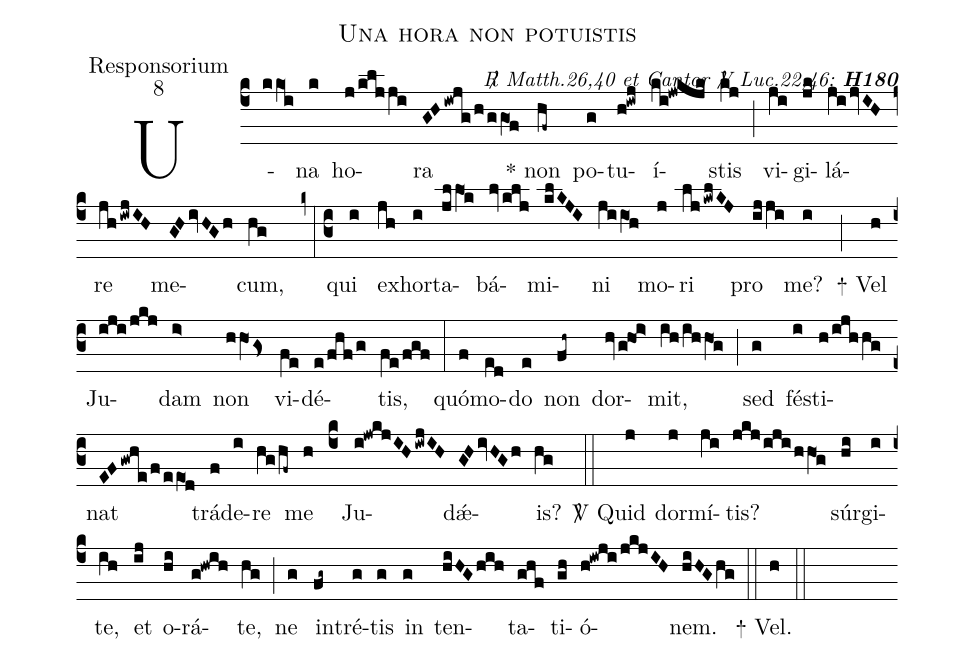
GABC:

name:Una hora non potuistis;
office-part:Responsorium;
mode:8;
commentary:{\itshape\mdseries \Rbar\ Matth.26,40 et Cantor  \Vbar\ Luc.22,46;\/} {\bfseries H180};
%%
(c4) U(kkO1i)na(k) ho(j/kljji)ra(GHiwjg/h/ggO1f)
<sp>*</sp> non(hf~) po(g)tu(h!iwj)í(ki!jwkjk)stis(kj) (;)
vi(ji)gi(jk)lá(jijvIH)re(jh/iwjIH) me(GHivHGh)cum,(hg) (z0:c3)
qui(i) ex(jh)hor(i)ta(jllO1k)bá(lvklj)mi(klKJI)ni(jiiO1h) mo(j)ri(lj/kwlKJ) pro(ij/ji) me?(i) (;)
<sp>+</sp> Vel(h) Ju(iji/jkj)dam(i>) non(hhO1gs<) vi(fe)dé(e/fhf/g)tis,(fe/fgf) (:)
quó(f)mo(ed)do(e) non(fh~) dor(hvg!ho1!i>)mit,(ih/ihhO1g) (;)
sed(g) fé(i)sti(h/ijhhg)nat(EFgwhe/f/eeO1d) trá(f)de(i)re(hg/hf~) me(h) (c4) Ju(i!jwkjIHiwjIH)dǽ(GHivHGh)is?(hg) (::)
<sp>V/</sp> Quid(j) dor(j)mí(ji)tis?(jkj/iji/hhO1g) súr(hi)gi(i)te,(ih) et(ij) o(hi)rá(g!hwih)te,(hg) (;)
ne(g) in(fg~)tré(g)tis(g) in(g) ten(hiHGhih)ta(ghf)ti(gh)ó(h!iwji/jkjIH)nem.(hiHGhg) (::)
<sp>+</sp> Vel.(h) (::)
